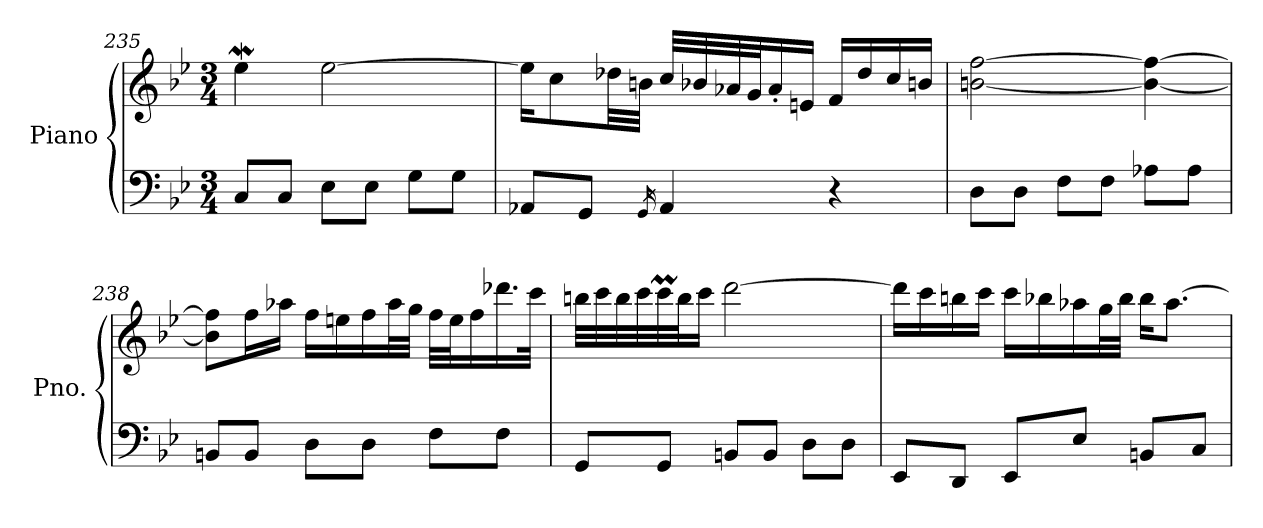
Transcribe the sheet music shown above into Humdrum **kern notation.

**kern	**kern
*part1	*part1
*staff2	*staff1
*I"Piano	*
*I'Pno.	*
*clefF4	*clefG2
*k[b-e-]	*k[b-e-]
*M3/4	*M3/4
=235	=235
8C/L	4ee-w\
8C/J	.
8E-\L	[2ee-\
8E-\J	.
8G\L	.
8G\J	.
=236	=236
8AA-X/L	16ee-\KL]
.	8cc\
8GG/J	.
.	32dd-X\LL
.	32bn\JJJ
16qGG/	.
4AA-/	32cc/LLL
.	32b-X/
.	32a-X/
.	32g/J
.	16a-'/
.	16en/JJ
4r	16f/LL
.	16dd-/
.	16cc/
.	16bn/JJ
=237	=237
8D\L	[2bn\ [2ff\
8D\J	.
8F\L	.
8F\J	.
8A-X\L	4b\_ 4ff\_
8A-\J	.
=238	=238
8BBn/L	8b\] 8ff\]L
8BB/J	16ff\L
.	16aa-X\JJ
8D\L	16ff\LL
.	16een\
8D\J	16ff\
.	32aa-\L
.	32gg\JJJ
8F\L	32ff\LLL
.	32ee\J
.	16ff\
8F\J	16.ddd-X\
.	32ccc\JJk
=239	=239
8GG/L	32bbn\LLL
.	32ccc\
.	32bb\
.	32ccc\
8GG/J	32cccM\
.	32bb\J
.	16ccc\JJ
8BBn/L	[2ddd\
8BB/J	.
8D\L	.
8D\J	.
=240	=240
8EE-/L	16ddd\LL]
.	16ccc\
8DD/J	16bbn\
.	16ccc\JJ
8EE-/L	16ccc\LL
.	16bb-X\
8E-/J	16aa-X\
.	32gg\L
.	32bb-\JJJ
8BBn/L	16bb-\KL
.	[8.aa-\J
8C/J	.
=	=
*-	*-
